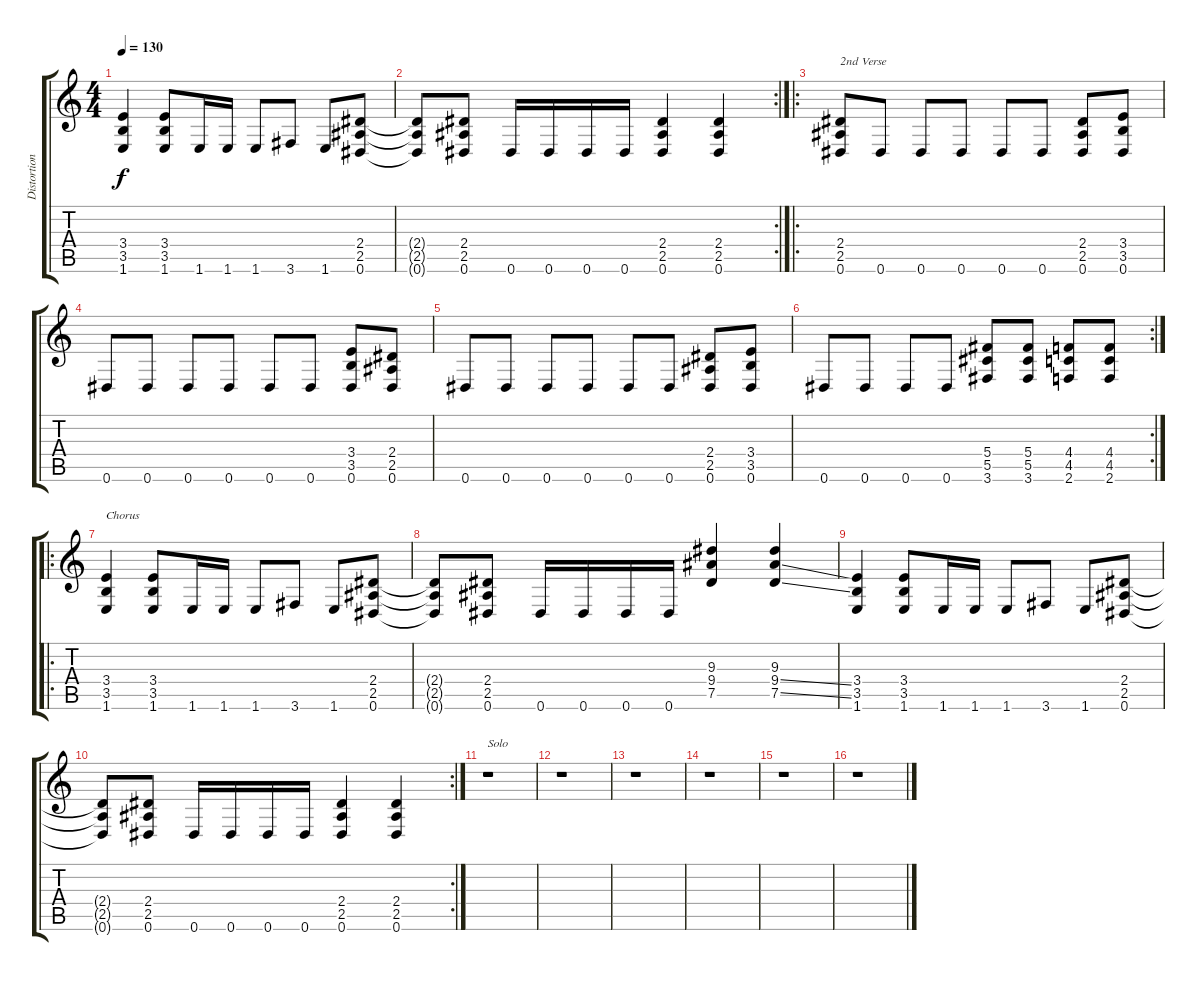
\track ("Distortion Guitar 1" "Distortion") {instrument distortionguitar}
\staff {score tabs}
\tuning (Eb4 Bb3 Gb3 Db3 Ab2 Eb2) {hide}
\ts (4 4)
\tempo 130
\clef g2
\ks c
(3.4 3.5 1.6).4{dy f} (3.4 3.5 1.6).8 1.6.16 1.6.16 1.6.8 3.6.8 1.6.8 (2.4 2.5 0.6).8 |
\rc 2
(2.4{t} 2.5{t} 0.6{t}).8 (2.4 2.5 0.6).8 0.6.16 0.6.16 0.6.16 0.6.16 (2.4 2.5 0.6).4 (2.4 2.5 0.6).4 |
\ro
(2.4 2.5 0.6).8{txt "2nd Verse"} 0.6.8 0.6.8 0.6.8 0.6.8 0.6.8 (2.4 2.5 0.6).8 (3.4 3.5 0.6).8 |
0.6.8 0.6.8 0.6.8 0.6.8 0.6.8 0.6.8 (3.4 3.5 0.6).8 (2.4 2.5 0.6).8 |
0.6.8 0.6.8 0.6.8 0.6.8 0.6.8 0.6.8 (2.4 2.5 0.6).8 (3.4 3.5 0.6).8 |
\rc 2
0.6.8 0.6.8 0.6.8 0.6.8 (5.4 5.5 3.6).8 (5.4 5.5 3.6).8 (4.4 4.5 2.6).8 (4.4 4.5 2.6).8 |
\ro
(3.4 3.5 1.6).4{txt "Chorus"} (3.4 3.5 1.6).8 1.6.16 1.6.16 1.6.8 3.6.8 1.6.8 (2.4 2.5 0.6).8 |
(2.4{t} 2.5{t} 0.6{t}).8 (2.4 2.5 0.6).8 0.6.16 0.6.16 0.6.16 0.6.16 (9.3 9.4 7.5).4 (9.3 9.4{ss} 7.5{ss}).4 |
(3.4 3.5 1.6).4 (3.4 3.5 1.6).8 1.6.16 1.6.16 1.6.8 3.6.8 1.6.8 (2.4 2.5 0.6).8 |
\rc 2
(2.4{t} 2.5{t} 0.6{t}).8 (2.4 2.5 0.6).8 0.6.16 0.6.16 0.6.16 0.6.16 (2.4 2.5 0.6).4 (2.4 2.5 0.6).4 |
r.1{txt "Solo"} |
r.1 |
r.1 |
r.1 |
r.1 |
r.1
